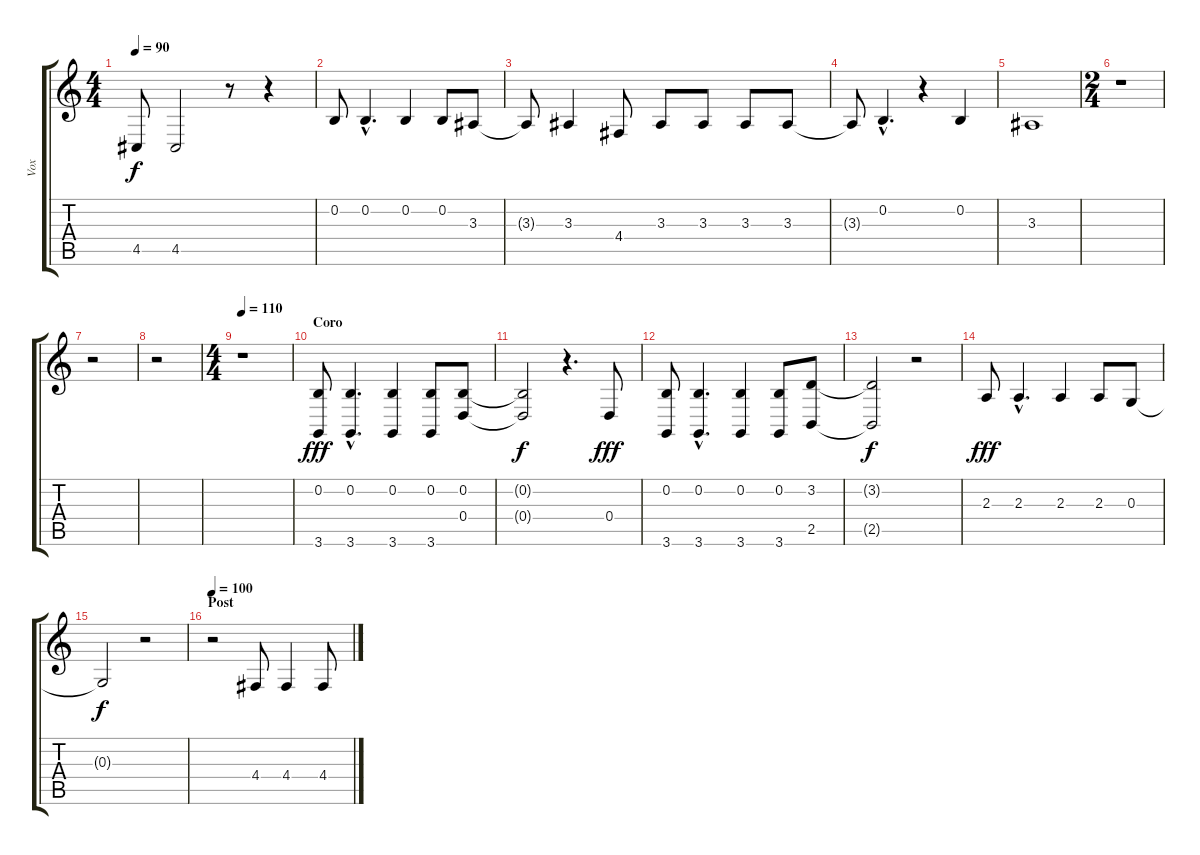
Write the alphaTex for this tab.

\track ("Vox" "Vox") {instrument harmonica}
\staff {score tabs}
\tuning (E4 B3 G3 D3 A2 E2) {hide}
\ts (4 4)
\tempo 90
\clef g2
\ks c
4.5{t}.8{dy f} 4.5.2 r.8 r.4 |
0.2.8 0.2{hac}.4{d} 0.2.4 0.2.8 3.3.8 |
3.3{t}.8 3.3.4 4.4.8 3.3.8 3.3.8 3.3.8 3.3.8 |
3.3{t}.8 0.2{hac}.4{d} r.4 0.2.4 |
3.3.1 |
\ts (2 4)
r.1 |
r.2 |
r.2 |
\ts (4 4)
\tempo 110
r.1 |
\section ("" "Coro")
(0.2 3.6).8{dy fff} (0.2{hac} 3.6{hac}).4{d} (0.2 3.6).4 (0.2 3.6).8 (0.2 0.4).8 |
(0.2{t} 0.4{t}).2{dy f} r.4{d} 0.4.8{dy fff} |
(0.2 3.6).8 (0.2{hac} 3.6{hac}).4{d} (0.2 3.6).4 (0.2 3.6).8 (3.2 2.5).8 |
(3.2{t} 2.5{t}).2{dy f} r.2 |
2.3.8{dy fff} 2.3{hac}.4{d} 2.3.4 2.3.8 0.3.8 |
0.3{t}.2{dy f} r.2 |
\section ("" "Post")
\tempo 100
r.2 4.4.8 4.4.4 4.4.8
